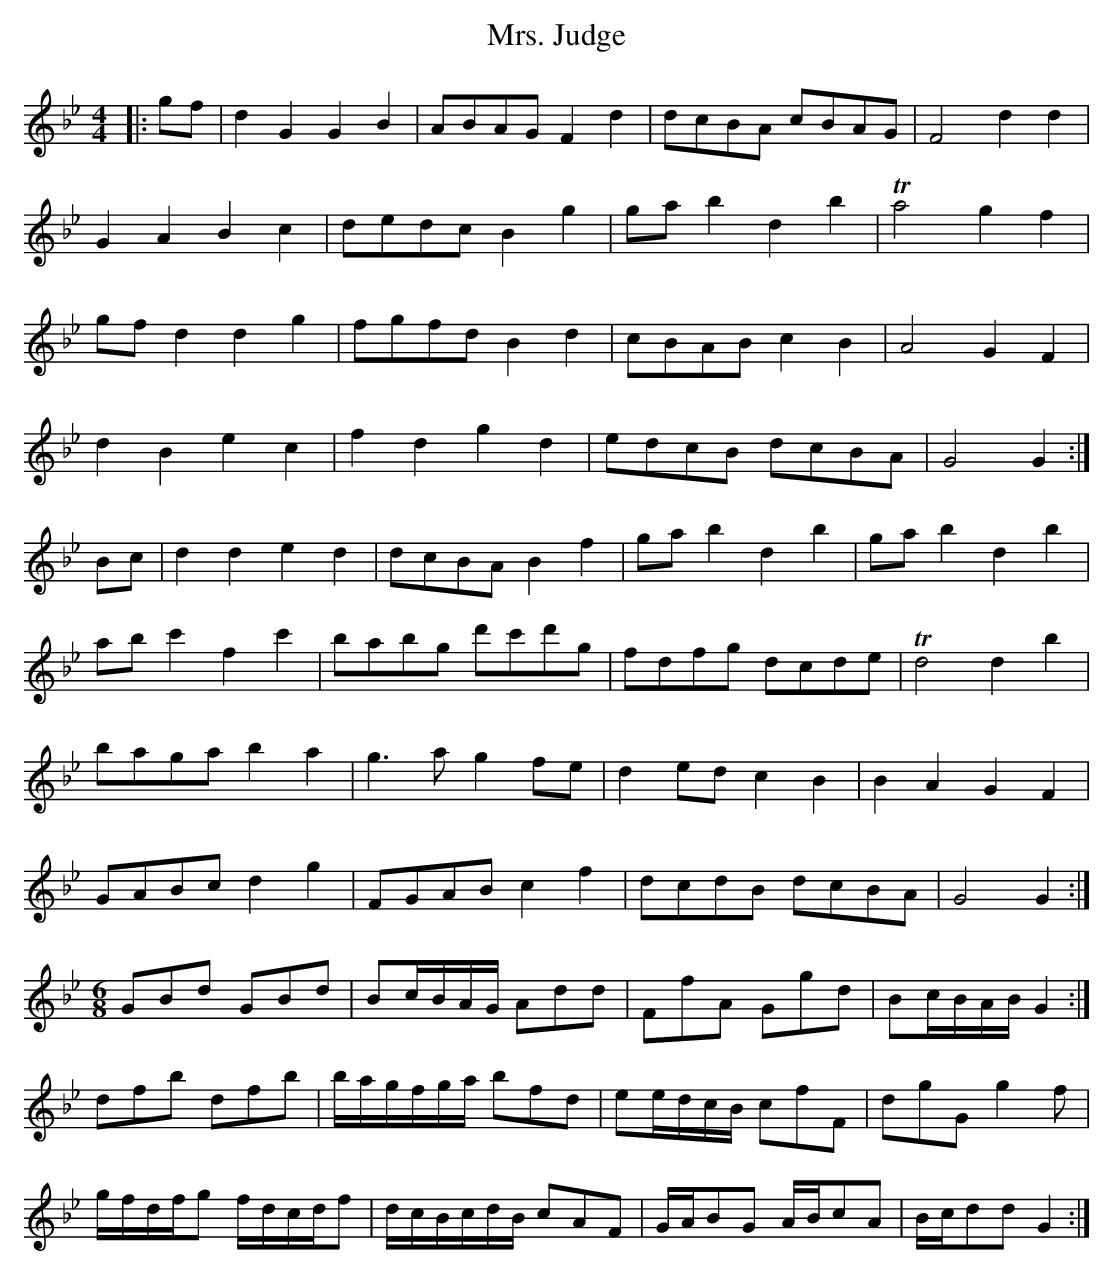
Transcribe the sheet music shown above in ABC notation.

X:1
T: Mrs. Judge
M: 4/4
L: 1/8
K: Gmin
|:gf|d2 G2 G2 B2|ABAG F2 d2|dcBA cBAG|F4 d2d2|
G2A2 B2c2|dedc B2g2|gab2 d2 b2|Ta4 g2f2|
gfd2 d2 g2|fgfd B2d2|cBAB c2B2|A4 G2F2|
d2B2 e2c2|f2d2 g2d2|edcB dcBA|G4 G2:|
Bc|d2d2 e2d2|dcBA B2f2|gab2 d2b2|gab2 d2b2|
abc'2 f2c'2|babg d'c'd'g|fdfg dcde|Td4 d2b2|
baga b2a2|g3a g2fe|d2ed c2B2|B2A2 G2F2|
GABc d2g2|FGAB c2f2|dcdB dcBA|G4 G2:|
M:6/8
GBd GBd|Bc/B/A/G/ Add|FfA Ggd|Bc/B/A/B/ G2:|
dfb dfb|b/a/g/f/g/a/ bfd|ee/d/c/B/ cfF|dgG g2f|
g/f/d/f/g f/d/c/d/f|d/c/B/c/d/B/ cAF|G/A/BG A/B/cA|B/c/ddG2:|
